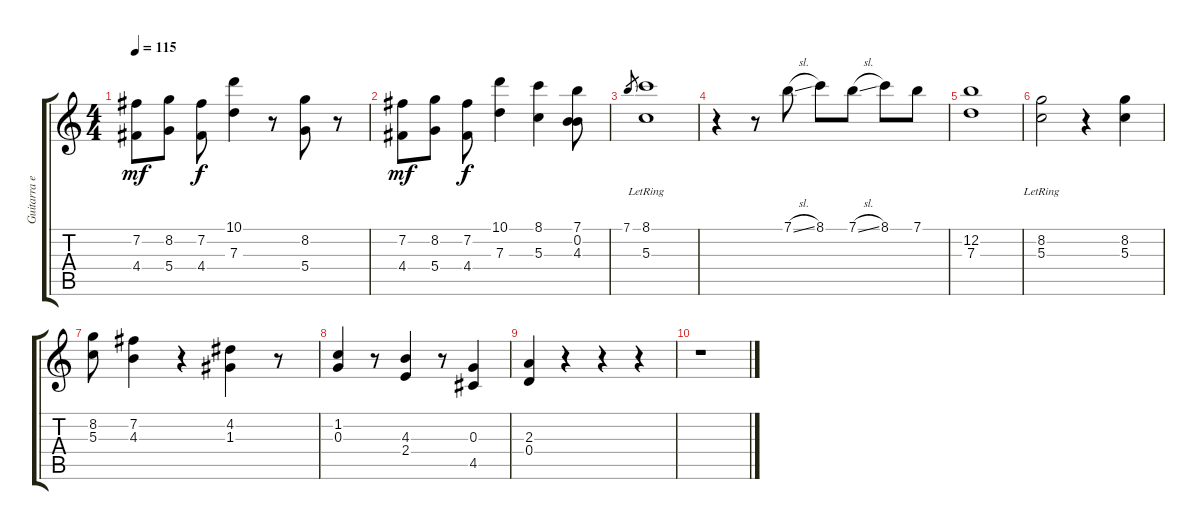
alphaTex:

\track ("Guitarra eléctrica" "Guitarra e") {instrument electricguitarclean}
\staff {score tabs}
\tuning (E4 B3 G3 D3 A2 E2) {hide}
\ts (4 4)
\tempo 115
\clef g2
\ks c
(7.2 4.4).8{dy mf volume 8} (8.2 5.4).8{volume 9} (7.2 4.4).8{dy f volume 9} (10.1 7.3).4{volume 9} r.8 (8.2 5.4).8{volume 9} r.8 |
(7.2 4.4).8{dy mf volume 8} (8.2 5.4).8{volume 7} (7.2 4.4).8{dy f volume 8} (10.1 7.3).4{volume 10} (8.1 5.3).4{volume 10} (7.1 0.2 4.3).8{volume 10} |
7.1.8{gr} (8.1{lr} 5.3{lr}).1{volume 10} |
r.4 r.8 7.1{sl}.8{volume 9} 8.1.8{volume 10} 7.1{sl}.8{volume 10} 8.1.8{volume 9} 7.1.8{volume 9} |
(12.2 7.3).1{volume 7} |
(8.2{lr} 5.3{lr}).2{volume 10} r.4 (8.2 5.3).4 |
(8.2 5.3).8 (7.2 4.3).4 r.4 (4.2 1.3).4 r.8 |
(1.2 0.3).4{volume 6} r.8 (4.3 2.4).4{volume 7} r.8 (0.3 4.5).4{volume 8} |
(2.3 0.4).4{volume 9} r.4 r.4 r.4 |
r.1
